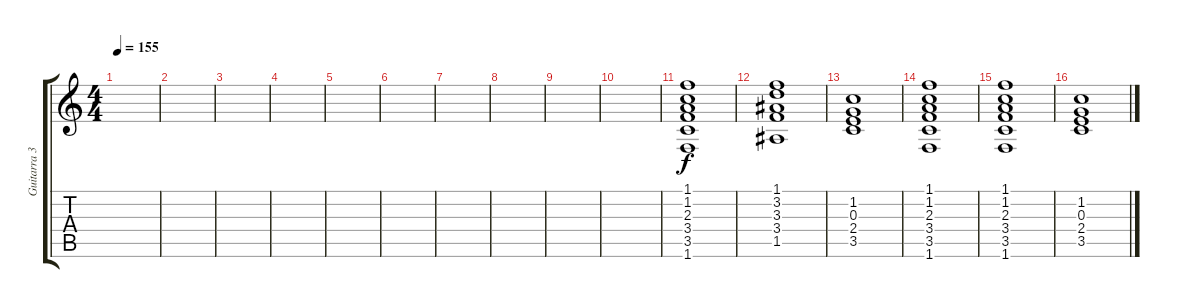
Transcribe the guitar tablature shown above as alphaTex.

\track ("Guitarra 3 - Maxi" "Guitarra 3") {instrument overdrivenguitar}
\staff {score tabs}
\tuning (E4 B3 G3 D3 A2 E2) {hide}
\ts (4 4)
\tempo 155
\clef g2
\ks c
|
|
|
|
|
|
|
|
|
|
(1.1 1.2 2.3 3.4 3.5 1.6).1 |
(1.1 3.2 3.3 3.4 1.5).1 |
(1.2 0.3 2.4 3.5).1 |
(1.1 1.2 2.3 3.4 3.5 1.6).1 |
(1.1 1.2 2.3 3.4 3.5 1.6).1 |
(1.2 0.3 2.4 3.5).1
